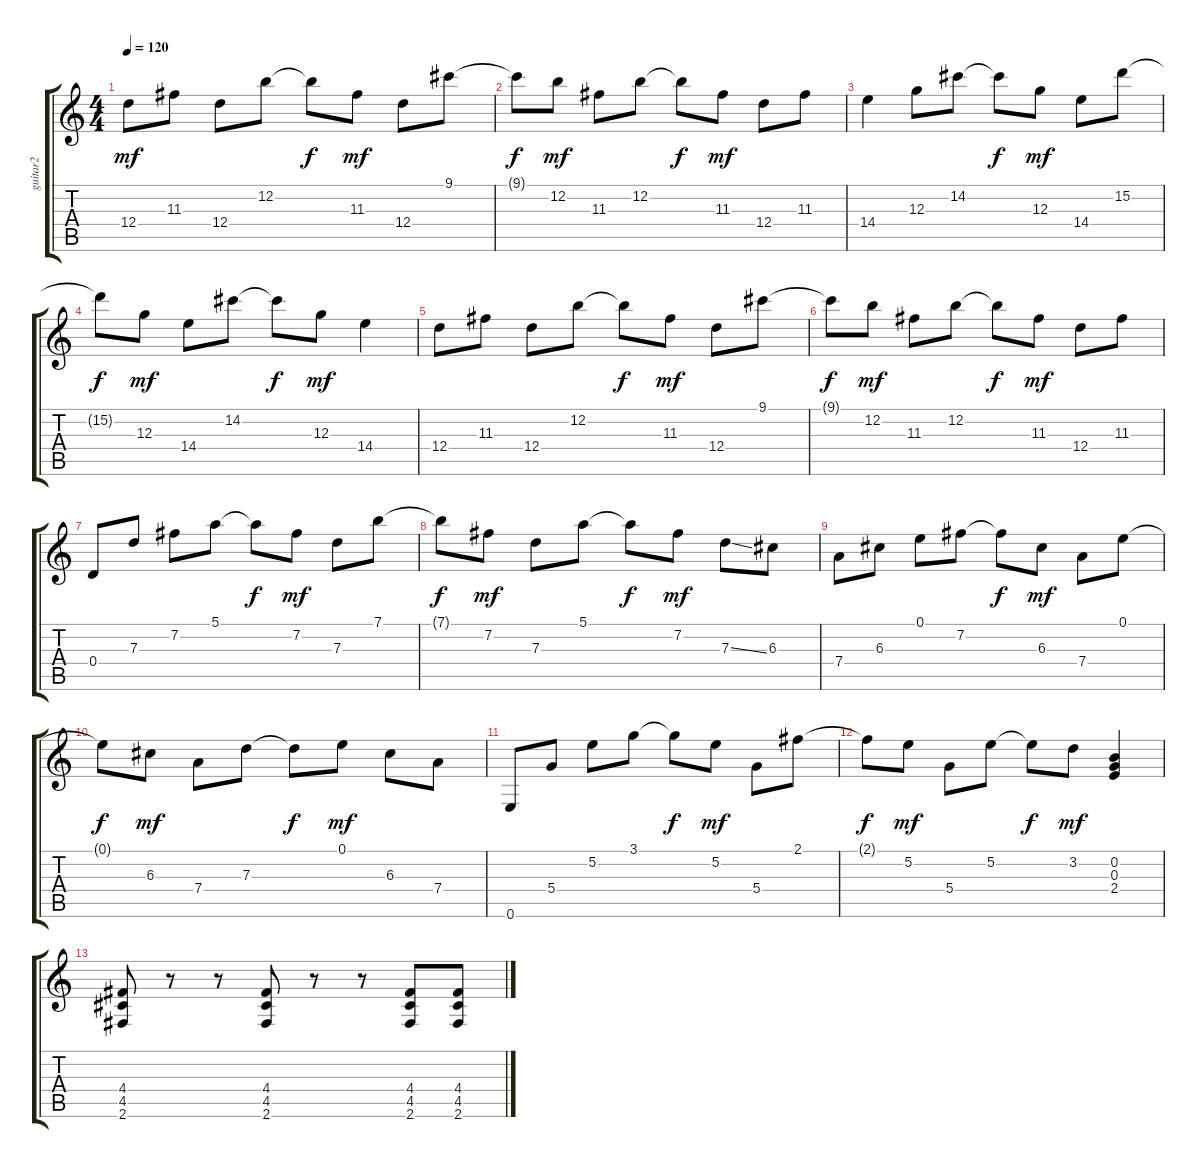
\track ("guitar2" "guitar2") {instrument distortionguitar}
\staff {score tabs}
\tuning (E4 B3 G3 D3 A2 E2) {hide}
\ts (4 4)
\tempo 120
\clef g2
\ks c
12.4.8{dy mf} 11.3.8 12.4.8 12.2.8 12.2{t}.8{dy f} 11.3.8{dy mf} 12.4.8 9.1.8 |
9.1{t}.8{dy f} 12.2.8{dy mf} 11.3.8 12.2.8 12.2{t}.8{dy f} 11.3.8{dy mf} 12.4.8 11.3.8 |
14.4.4 12.3.8 14.2.8 14.2{t}.8{dy f} 12.3.8{dy mf} 14.4.8 15.2.8 |
15.2{t}.8{dy f} 12.3.8{dy mf} 14.4.8 14.2.8 14.2{t}.8{dy f} 12.3.8{dy mf} 14.4.4 |
12.4.8 11.3.8 12.4.8 12.2.8 12.2{t}.8{dy f} 11.3.8{dy mf} 12.4.8 9.1.8 |
9.1{t}.8{dy f} 12.2.8{dy mf} 11.3.8 12.2.8 12.2{t}.8{dy f} 11.3.8{dy mf} 12.4.8 11.3.8 |
0.4.8 7.3.8 7.2.8 5.1.8 5.1{t}.8{dy f} 7.2.8{dy mf} 7.3.8 7.1.8 |
7.1{t}.8{dy f} 7.2.8{dy mf} 7.3.8 5.1.8 5.1{t}.8{dy f} 7.2.8{dy mf} 7.3{ss}.8 6.3.8 |
7.4.8 6.3.8 0.1.8 7.2.8 7.2{t}.8{dy f} 6.3.8{dy mf} 7.4.8 0.1.8 |
0.1{t}.8{dy f} 6.3.8{dy mf} 7.4.8 7.3.8 7.3{t}.8{dy f} 0.1.8{dy mf} 6.3.8 7.4.8 |
0.6.8 5.4.8 5.2.8 3.1.8 3.1{t}.8{dy f} 5.2.8{dy mf} 5.4.8 2.1.8 |
2.1{t}.8{dy f} 5.2.8{dy mf} 5.4.8 5.2.8 5.2{t}.8{dy f} 3.2.8{dy mf} (0.2 0.3 2.4).4 |
(4.4 4.5 2.6).8 r.8 r.8 (4.4 4.5 2.6).8 r.8 r.8 (4.4 4.5 2.6).8 (4.4 4.5 2.6).8
